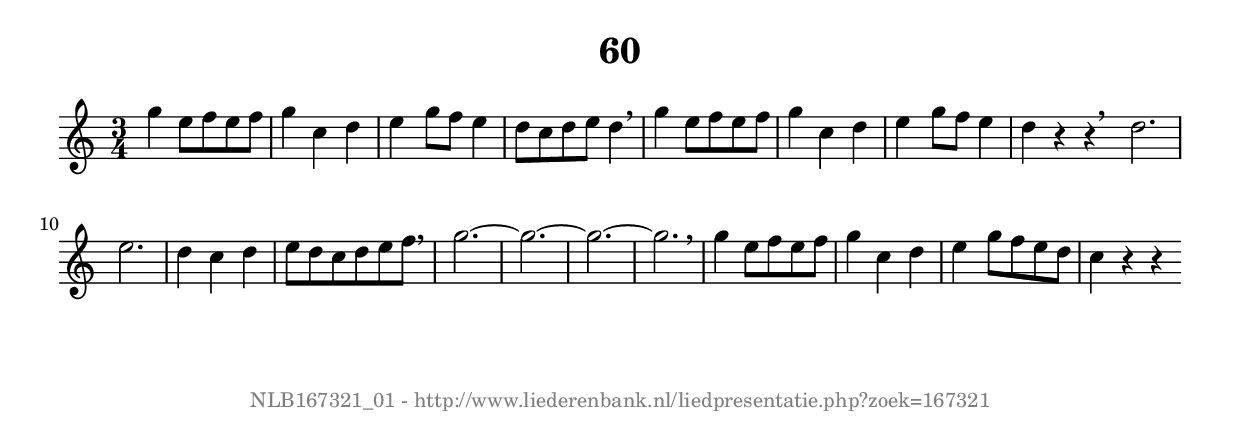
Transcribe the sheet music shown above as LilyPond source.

%
% produced by wce2krn 1.64 (7 June 2014)
%
\version"2.16"
#(append! paper-alist '(("long" . (cons (* 210 mm) (* 2000 mm)))))
#(set-default-paper-size "long")
sb = {\breathe}
mBreak = {\breathe }
bBreak = {\breathe }
x = {\once\override NoteHead #'style = #'cross }
gl=\glissando
itime={\override Staff.TimeSignature #'stencil = ##f }
ficta = {\once\set suggestAccidentals = ##t}
fine = {\once\override Score.RehearsalMark #'self-alignment-X = #1 \mark \markup {\italic{Fine}}}
dc = {\once\override Score.RehearsalMark #'self-alignment-X = #1 \mark \markup {\italic{D.C.}}}
dcf = {\once\override Score.RehearsalMark #'self-alignment-X = #1 \mark \markup {\italic{D.C. al Fine}}}
dcc = {\once\override Score.RehearsalMark #'self-alignment-X = #1 \mark \markup {\italic{D.C. al Coda}}}
ds = {\once\override Score.RehearsalMark #'self-alignment-X = #1 \mark \markup {\italic{D.S.}}}
dsf = {\once\override Score.RehearsalMark #'self-alignment-X = #1 \mark \markup {\italic{D.S. al Fine}}}
dsc = {\once\override Score.RehearsalMark #'self-alignment-X = #1 \mark \markup {\italic{D.S. al Coda}}}
pv = {\set Score.repeatCommands = #'((volta "1"))}
sv = {\set Score.repeatCommands = #'((volta "2"))}
tv = {\set Score.repeatCommands = #'((volta "3"))}
qv = {\set Score.repeatCommands = #'((volta "4"))}
xv = {\set Score.repeatCommands = #'((volta #f))}
\header{ tagline = ""
title = "60"
}
\score {{
\key c \major
\relative g''
{
\set melismaBusyProperties = #'()
\time 3/4
\tempo 4=120
\override Score.MetronomeMark #'transparent = ##t
\override Score.RehearsalMark #'break-visibility = #(vector #t #t #f)
g4 e8 f e f g4 c, d e g8 f e4 d8 c d e d4 \mBreak \bar "|"
g4 e8 f e f g4 c, d e g8 f e4 d r4 r \bar":|:" \bBreak
d2. e d4 c d e8 d c d e f \mBreak \bar "|"
g2.~ g~ g~ g \mBreak \bar "|"
g4 e8 f e f g4 c, d e g8 f e d c4 r4 r \bar":|"
 }}
 \midi { }
 \layout {
            indent = 0.0\cm
}
}
\markup { \vspace #0 } \markup { \with-color #grey \fill-line { \center-column { \smaller "NLB167321_01 - http://www.liederenbank.nl/liedpresentatie.php?zoek=167321" } } }
